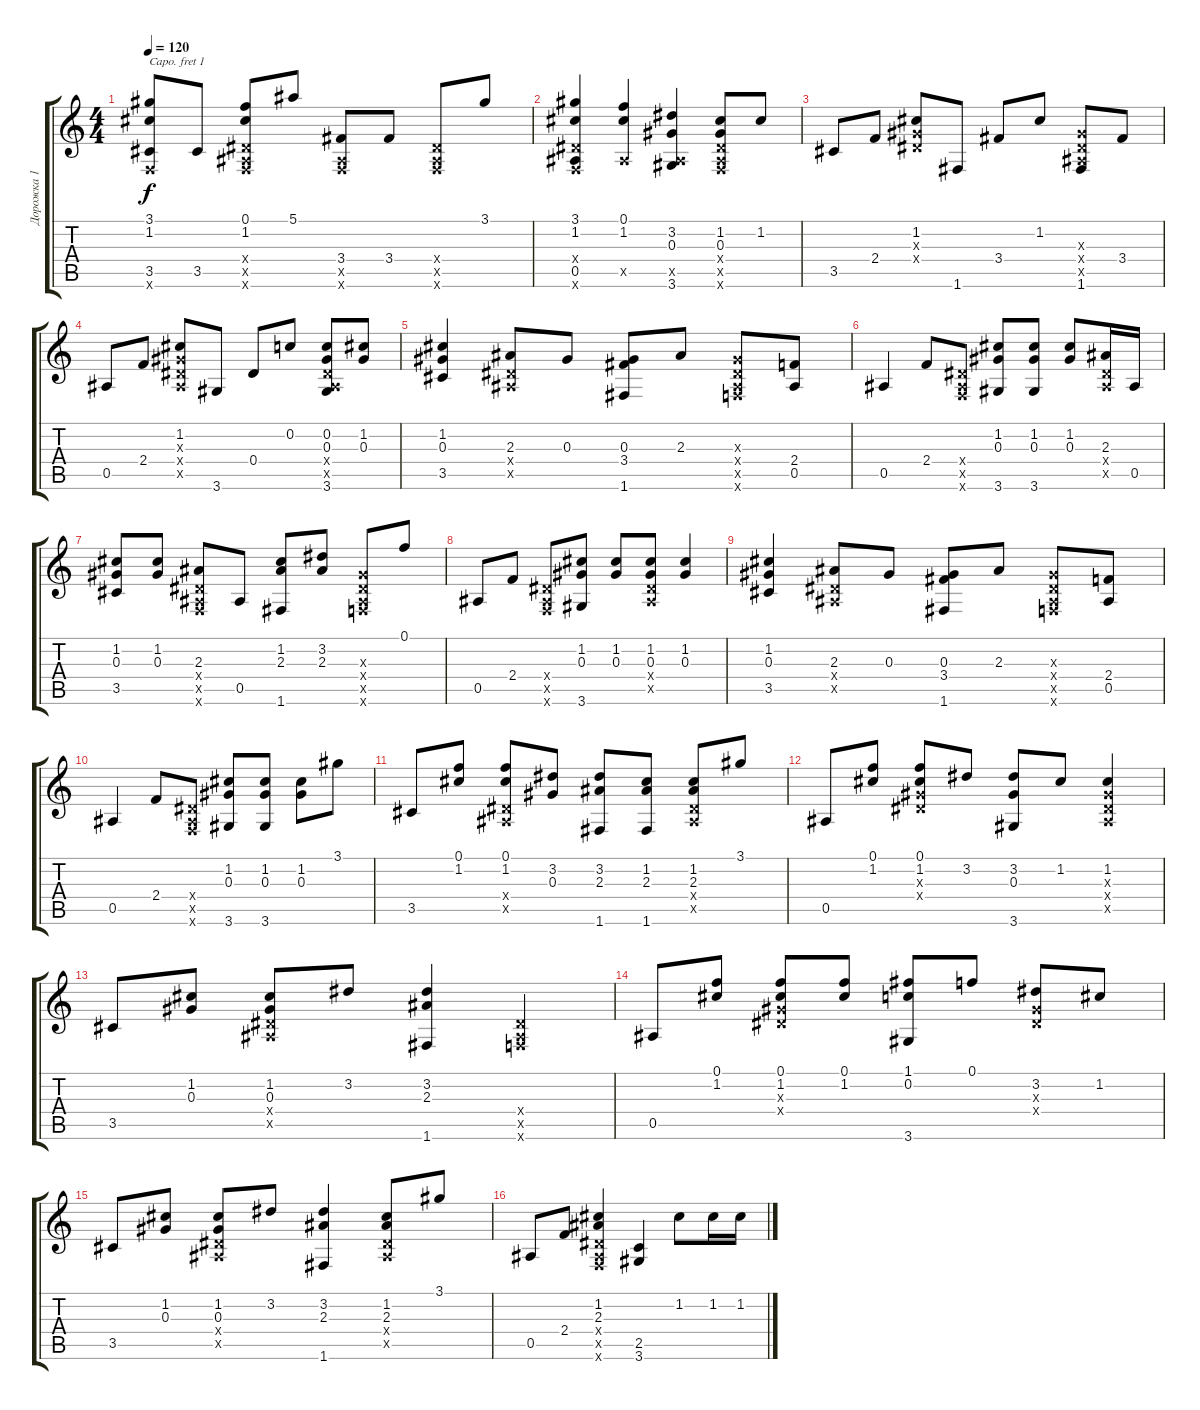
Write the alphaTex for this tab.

\track ("Дорожка 1" "Дорожка 1") {instrument acousticguitarsteel}
\staff {score tabs}
\capo 1
\tuning (E4 B3 G3 D3 A2 E2) {hide}
\ts (4 4)
\tempo 120
\clef g2
\ks c
(3.1 1.2 3.5 0.6{x}).8{dy f} 3.5.8 (0.1 1.2 0.4{x} 0.5{x} 0.6{x}).8 5.1.8 (3.4 0.5{x} 0.6{x}).8 3.4.8 (0.4{x} 0.5{x} 0.6{x}).8 3.1.8 |
(3.1 1.2 0.4{x} 0.5 0.6{x}).4 (0.1 1.2 0.5{x}).4 (3.2 0.3 0.5{x} 3.6).4 (1.2 0.3 0.4{x} 0.5{x} 0.6{x}).8 1.2.8 |
3.5.8 2.4.8 (1.2 0.3{x} 0.4{x}).8 1.6.8 3.4.8 1.2.8 (0.3{x} 0.4{x} 0.5{x} 1.6).8 3.4.8 |
0.5.8 2.4.8 (1.2 0.3{x} 0.4{x} 0.5{x}).8 3.6.8 0.4.8 0.2.8 (0.2 0.3 0.4{x} 0.5{x} 3.6).8 (1.2 0.3).8 |
(1.2 0.3 3.5).4 (2.3 0.4{x} 0.5{x}).8 0.3.8 (0.3 3.4 1.6).8 2.3.8 (0.3{x} 0.4{x} 0.5{x} 0.6{x}).8 (2.4 0.5).8 |
0.5.4 2.4.8 (0.4{x} 0.5{x} 0.6{x}).8 (1.2 0.3 3.6).8 (1.2 0.3 3.6).8 (1.2 0.3).8 (2.3 0.4{x} 0.5{x}).16 0.5.16 |
(1.2 0.3 3.5).8 (1.2 0.3).8 (2.3 0.4{x} 0.5{x} 0.6{x}).8 0.5.8 (1.2 2.3 1.6).8 (3.2 2.3).8 (0.3{x} 0.4{x} 0.5{x} 0.6{x}).8 0.1.8 |
0.5.8 2.4.8 (0.4{x} 0.5{x} 0.6{x}).8 (1.2 0.3 3.6).8 (1.2 0.3).8 (1.2 0.3 0.4{x} 0.5{x}).8 (1.2 0.3).4 |
(1.2 0.3 3.5).4 (2.3 0.4{x} 0.5{x}).8 0.3.8 (0.3 3.4 1.6).8 2.3.8 (0.3{x} 0.4{x} 0.5{x} 0.6{x}).8 (2.4 0.5).8 |
0.5.4 2.4.8 (0.4{x} 0.5{x} 0.6{x}).8 (1.2 0.3 3.6).8 (1.2 0.3 3.6).8 (1.2 0.3).8 3.1.8 |
3.5.8 (0.1 1.2).8 (0.1 1.2 0.4{x} 0.5{x}).8 (3.2 0.3).8 (3.2 2.3 1.6).8 (1.2 2.3 1.6).8 (1.2 2.3 0.4{x} 0.5{x}).8 3.1.8 |
0.5.8 (0.1 1.2).8 (0.1 1.2 0.3{x} 0.4{x}).8 3.2.8 (3.2 0.3 3.6).8 1.2.8 (1.2 0.3{x} 0.4{x} 0.5{x}).4 |
3.5.8 (1.2 0.3).8 (1.2 0.3 0.4{x} 0.5{x}).8 3.2.8 (3.2 2.3 1.6).4 (0.4{x} 0.5{x} 0.6{x}).4 |
0.5.8 (0.1 1.2).8 (0.1 1.2 0.3{x} 0.4{x}).8 (0.1 1.2).8 (1.1 0.2 3.6).8 0.1.8 (3.2 0.3{x} 0.4{x}).8 1.2.8 |
3.5.8 (1.2 0.3).8 (1.2 0.3 0.4{x} 0.5{x}).8 3.2.8 (3.2 2.3 1.6).4 (1.2 2.3 0.4{x} 0.5{x}).8 3.1.8 |
0.5.8 2.4.8 (1.2 2.3 0.4{x} 0.5{x} 0.6{x}).4 (2.5 3.6).4 1.2.8 1.2.16 1.2.16
